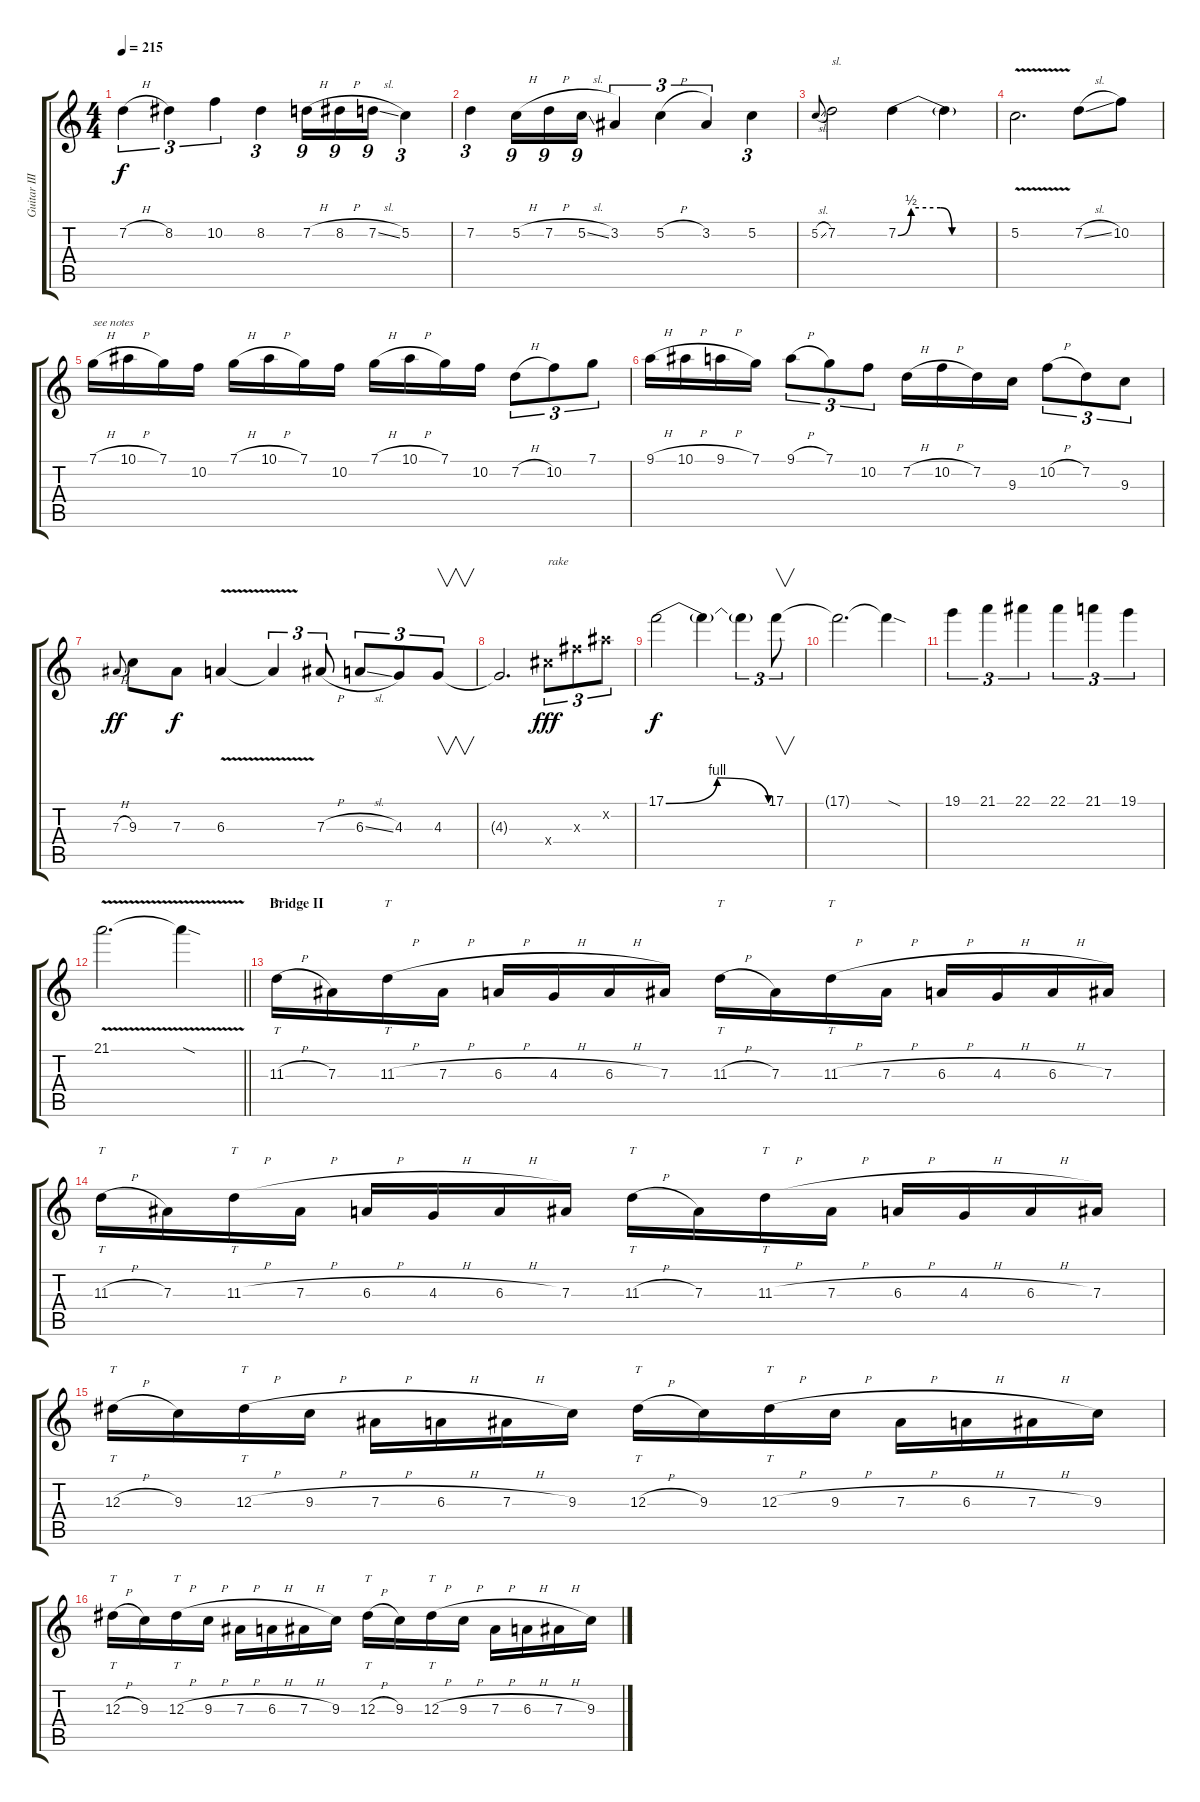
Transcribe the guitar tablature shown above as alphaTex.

\track ("Guitar III" "Guitar III") {instrument distortionguitar}
\staff {score tabs}
\tuning (C4 G3 Eb3 Bb2 F2 C2) {hide}
\ts (4 4)
\tempo 215
\clef g2
\ks c
7.2{h}.4{tu (3 2) dy f volume 15} 8.2.4{tu (3 2)} 10.2.4{tu (3 2)} 8.2.4{tu (3 2)} 7.2{h}.16{tu (9 8)} 8.2{h}.16{tu (9 8) beam merge} 7.2{sl}.16{tu (9 8)} 5.2.4{tu (3 2)} |
7.2.4{tu (3 2)} 5.2{h}.16{tu (9 8)} 7.2{h}.16{tu (9 8) beam merge} 5.2{sl}.16{tu (9 8)} 3.2.4{tu (3 2)} 5.2{h}.4{tu (3 2)} 3.2.4{tu (3 2)} 5.2.4{tu (3 2)} |
5.2{sl}.8{gr onbeat} 7.2.2{txt "sl." volume 16} 7.2{be (custom 0 0 8 2 26 2 33 0 60 0)}.4 7.2{t}.4 |
5.2{v}.2{d} 7.2{sl}.8 10.2.8 |
7.1{h}.16{txt "see notes"} 10.1{h}.16 7.1.16 10.2.16 7.1{h}.16 10.1{h}.16 7.1.16 10.2.16 7.1{h}.16 10.1{h}.16 7.1.16 10.2.16 7.2{h}.8{tu (3 2)} 10.2.8{tu (3 2)} 7.1.8{tu (3 2)} |
9.1{h}.16 10.1{h}.16 9.1{h}.16 7.1.16 9.1{h}.8{tu (3 2)} 7.1.8{tu (3 2)} 10.2.8{tu (3 2)} 7.2{h}.16 10.2{h}.16 7.2.16 9.3.16 10.2{h}.8{tu (3 2)} 7.2.8{tu (3 2)} 9.3.8{tu (3 2)} |
7.3{h}.8{gr onbeat dy ff} 9.3.8 7.3.8{dy f} 6.3{v}.4 6.3{t}.4{tu (3 2)} 7.3{h}.8{tu (3 2)} 6.3{sl}.8{tu (3 2)} 4.3.8{tu (3 2)} 4.3.8{v tu (3 2)} |
4.3{t}.2{d} 15.4{x}.8{tu (3 2) txt "rake" dy fff} 15.3{x}.8{tu (3 2)} 15.2{x}.8{tu (3 2)} |
17.1{be (bendrelease 0 0 10 4 35 4 60 0)}.2{dy f} 17.1{t}.4 17.1{t}.4{tu (3 2)} 17.1.8{v tu (3 2)} |
17.1{t}.2{d} 17.1{sod t}.4 |
19.1.4{tu (3 2)} 21.1.4{tu (3 2)} 22.1.4{tu (3 2)} 22.1.4{tu (3 2)} 21.1.4{tu (3 2)} 19.1.4{tu (3 2)} |
\barLineRight lightlight
21.1{v}.2{d} 21.1{sod t}.4 |
\section ("" "Bridge II")
11.3{h}.16{tt} 7.3.16 11.3{h}.16{tt} 7.3{h}.16 6.3{h}.16 4.3{h}.16 6.3{h}.16 7.3.16 11.3{h}.16{tt} 7.3.16 11.3{h}.16{tt} 7.3{h}.16 6.3{h}.16 4.3{h}.16 6.3{h}.16 7.3.16 |
11.3{h}.16{tt} 7.3.16 11.3{h}.16{tt} 7.3{h}.16 6.3{h}.16 4.3{h}.16 6.3{h}.16 7.3.16 11.3{h}.16{tt} 7.3.16 11.3{h}.16{tt} 7.3{h}.16 6.3{h}.16 4.3{h}.16 6.3{h}.16 7.3.16 |
12.3{h}.16{tt} 9.3.16 12.3{h}.16{tt} 9.3{h}.16 7.3{h}.16 6.3{h}.16 7.3{h}.16 9.3.16 12.3{h}.16{tt} 9.3.16 12.3{h}.16{tt} 9.3{h}.16 7.3{h}.16 6.3{h}.16 7.3{h}.16 9.3.16 |
12.3{h}.16{tt} 9.3.16 12.3{h}.16{tt} 9.3{h}.16 7.3{h}.16 6.3{h}.16 7.3{h}.16 9.3.16 12.3{h}.16{tt} 9.3.16 12.3{h}.16{tt} 9.3{h}.16 7.3{h}.16 6.3{h}.16 7.3{h}.16 9.3.16
